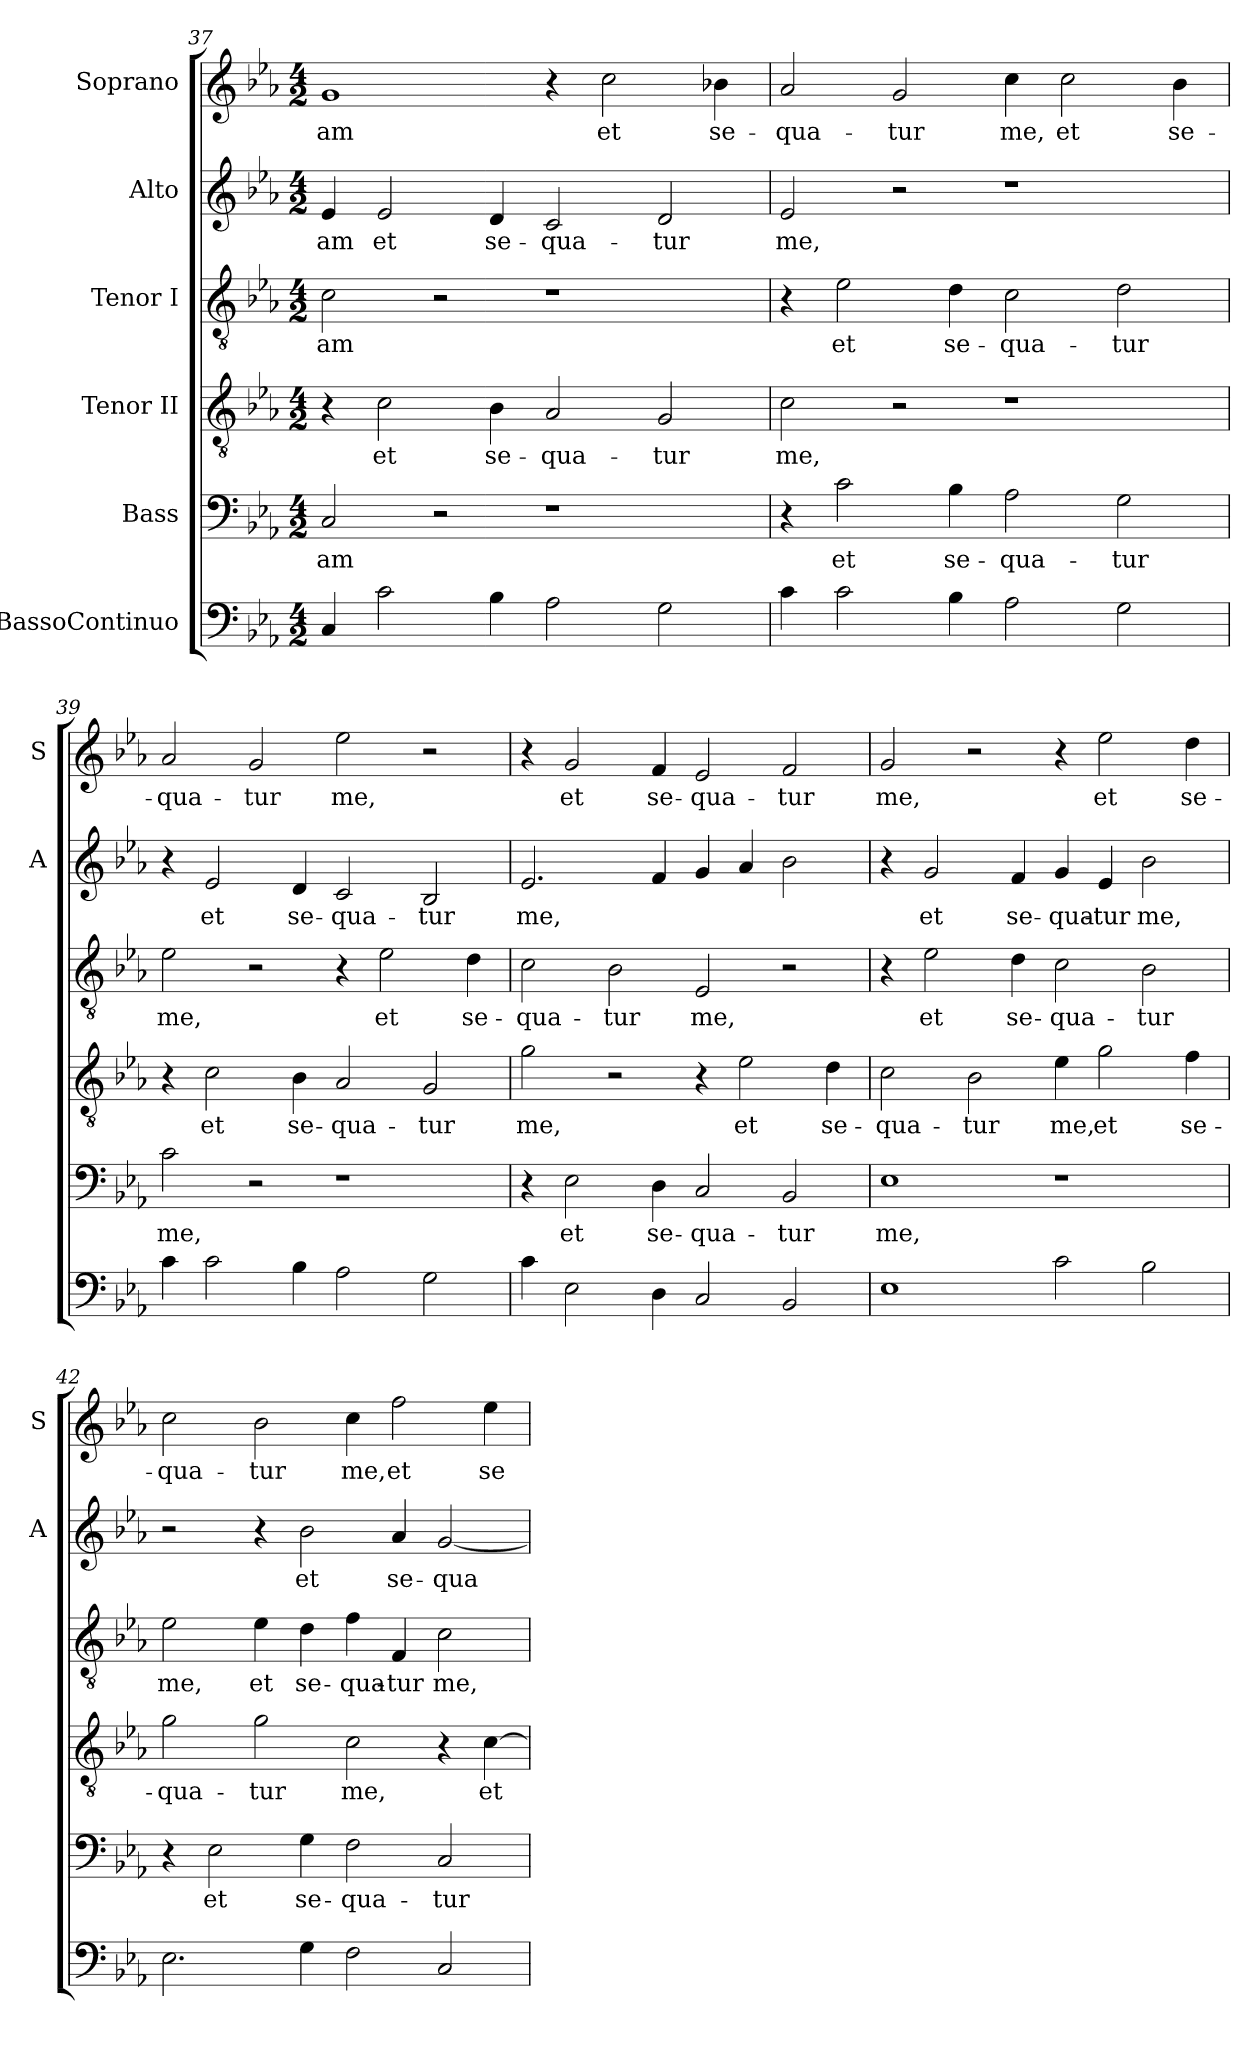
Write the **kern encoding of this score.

**kern	**kern	**text	**kern	**text	**kern	**text	**kern	**text	**kern	**text
*part6	*part5	*part5	*part4	*part4	*part3	*part3	*part2	*part2	*part1	*part1
*staff6	*staff5	*staff5	*staff4	*staff4	*staff3	*staff3	*staff2	*staff2	*staff1	*staff1
*I"BassoContinuo	*I"Bass	*	*I"Tenor II	*	*I"Tenor I	*	*I"Alto	*	*I"Soprano	*
*	*	*	*	*	*	*	*I'A	*	*I'S	*
*clefF4	*clefF4	*	*clefGv2	*	*clefGv2	*	*clefG2	*	*clefG2	*
*	*ITrd7c12	*	*ITrd7c12	*	*ITrd7c12	*	*ITrd7c12	*	*	*
*k[b-e-a-]	*k[b-e-a-]	*	*k[b-e-a-]	*	*k[b-e-a-]	*	*k[b-e-a-]	*	*k[b-e-a-]	*
*E-:	*E-:	*	*E-:	*	*E-:	*	*E-:	*	*E-:	*
*M4/2	*M4/2	*	*M4/2	*	*M4/2	*	*M4/2	*	*M4/2	*
=37	=37	=37	=37	=37	=37	=37	=37	=37	=37	=37
!	!	!LO:LY:b	!	!	!	!LO:LY:b	!	!LO:LY:b	!	!LO:LY:b
4C/	2CC/	-am	4r	.	2C\	-am	4E-/	-am	1g	-am
!	!	!	!	!LO:LY:b	!	!	!	!LO:LY:b	!	!
2c\	.	.	2C\	et	.	.	2E-/	et	.	.
.	2r	.	.	.	2r	.	.	.	.	.
!	!	!	!	!LO:LY:b	!	!	!	!LO:LY:b	!	!
4B-\	.	.	4BB-\	se-	.	.	4D/	se-	.	.
!	!	!	!	!LO:LY:b	!	!	!	!LO:LY:b	!	!
2A-\	1r	.	2AA-/	-qua-	1r	.	2C/	-qua-	4r	.
!	!	!	!	!	!	!	!	!	!	!LO:LY:b
.	.	.	.	.	.	.	.	.	2cc\	et
!	!	!	!	!LO:LY:b	!	!	!	!LO:LY:b	!	!
2G\	.	.	2GG/	-tur	.	.	2D/	-tur	.	.
!	!	!	!	!	!	!	!	!	!	!LO:LY:b
.	.	.	.	.	.	.	.	.	4b-X\	se-
=38	=38	=38	=38	=38	=38	=38	=38	=38	=38	=38
!	!	!	!	!LO:LY:b	!	!	!	!LO:LY:b	!	!LO:LY:b
4c\	4r	.	2C\	me,	4r	.	2E-/	me,	2a-/	-qua-
!	!	!LO:LY:b	!	!	!	!LO:LY:b	!	!	!	!
2c\	2C\	et	.	.	2E-\	et	.	.	.	.
!	!	!	!	!	!	!	!	!	!	!LO:LY:b
.	.	.	2r	.	.	.	2r	.	2g/	-tur
!	!	!LO:LY:b	!	!	!	!LO:LY:b	!	!	!	!
4B-\	4BB-\	se-	.	.	4D\	se-	.	.	.	.
!	!	!LO:LY:b	!	!	!	!LO:LY:b	!	!	!	!LO:LY:b
2A-\	2AA-\	-qua-	1r	.	2C\	-qua-	1r	.	4cc\	me,
!	!	!	!	!	!	!	!	!	!	!LO:LY:b
.	.	.	.	.	.	.	.	.	2cc\	et
!	!	!LO:LY:b	!	!	!	!LO:LY:b	!	!	!	!
2G\	2GG\	-tur	.	.	2D\	-tur	.	.	.	.
!	!	!	!	!	!	!	!	!	!	!LO:LY:b
.	.	.	.	.	.	.	.	.	4b-\	se-
!!LO:LB:g=z
=39	=39	=39	=39	=39	=39	=39	=39	=39	=39	=39
!	!	!LO:LY:b	!	!	!	!LO:LY:b	!	!	!	!LO:LY:b
4c\	2C\	me,	4r	.	2E-\	me,	4r	.	2a-/	-qua-
!	!	!	!	!LO:LY:b	!	!	!	!LO:LY:b	!	!
2c\	.	.	2C\	et	.	.	2E-/	et	.	.
!	!	!	!	!	!	!	!	!	!	!LO:LY:b
.	2r	.	.	.	2r	.	.	.	2g/	-tur
!	!	!	!	!LO:LY:b	!	!	!	!LO:LY:b	!	!
4B-\	.	.	4BB-\	se-	.	.	4D/	se-	.	.
!	!	!	!	!LO:LY:b	!	!	!	!LO:LY:b	!	!LO:LY:b
2A-\	1r	.	2AA-/	-qua-	4r	.	2C/	-qua-	2ee-\	me,
!	!	!	!	!	!	!LO:LY:b	!	!	!	!
.	.	.	.	.	2E-\	et	.	.	.	.
!	!	!	!	!LO:LY:b	!	!	!	!LO:LY:b	!	!
2G\	.	.	2GG/	-tur	.	.	2BB-/	-tur	2r	.
!	!	!	!	!	!	!LO:LY:b	!	!	!	!
.	.	.	.	.	4D\	se-	.	.	.	.
=40	=40	=40	=40	=40	=40	=40	=40	=40	=40	=40
!	!	!	!	!LO:LY:b	!	!LO:LY:b	!	!LO:LY:b	!	!
4c\	4r	.	2G\	me,	2C\	-qua-	2.E-/	me,	4r	.
!	!	!LO:LY:b	!	!	!	!	!	!	!	!LO:LY:b
2E-\	2EE-\	et	.	.	.	.	.	.	2g/	et
!	!	!	!	!	!	!LO:LY:b	!	!	!	!
.	.	.	2r	.	2BB-\	-tur	.	.	.	.
!	!	!LO:LY:b	!	!	!	!	!	!	!	!LO:LY:b
4D\	4DD\	se-	.	.	.	.	4F/	.	4f/	se-
!	!	!LO:LY:b	!	!	!	!LO:LY:b	!	!	!	!LO:LY:b
2C/	2CC/	-qua-	4r	.	2EE-/	me,	4G/	.	2e-/	-qua-
!	!	!	!	!LO:LY:b	!	!	!	!	!	!
.	.	.	2E-\	et	.	.	4A-/	.	.	.
!	!	!LO:LY:b	!	!	!	!	!	!	!	!LO:LY:b
2BB-/	2BBB-/	-tur	.	.	2r	.	2B-\	.	2f/	-tur
!	!	!	!	!LO:LY:b	!	!	!	!	!	!
.	.	.	4D\	se-	.	.	.	.	.	.
=41	=41	=41	=41	=41	=41	=41	=41	=41	=41	=41
!	!	!LO:LY:b	!	!LO:LY:b	!	!	!	!	!	!LO:LY:b
1E-	1EE-	me,	2C\	-qua-	4r	.	4r	.	2g/	me,
!	!	!	!	!	!	!LO:LY:b	!	!LO:LY:b	!	!
.	.	.	.	.	2E-\	et	2G/	et	.	.
!	!	!	!	!LO:LY:b	!	!	!	!	!	!
.	.	.	2BB-\	-tur	.	.	.	.	2r	.
!	!	!	!	!	!	!LO:LY:b	!	!LO:LY:b	!	!
.	.	.	.	.	4D\	se-	4F/	se-	.	.
!	!	!	!	!LO:LY:b	!	!LO:LY:b	!	!LO:LY:b	!	!
2c\	1r	.	4E-\	me,	2C\	-qua-	4G/	-qua-	4r	.
!	!	!	!	!LO:LY:b	!	!	!	!LO:LY:b	!	!LO:LY:b
.	.	.	2G\	et	.	.	4E-/	-tur	2ee-\	et
!	!	!	!	!	!	!LO:LY:b	!	!LO:LY:b	!	!
2B-\	.	.	.	.	2BB-\	-tur	2B-\	me,	.	.
!	!	!	!	!LO:LY:b	!	!	!	!	!	!LO:LY:b
.	.	.	4F\	se-	.	.	.	.	4dd\	se-
!!LO:PB:g=z
=42	=42	=42	=42	=42	=42	=42	=42	=42	=42	=42
!	!	!	!	!LO:LY:b	!	!LO:LY:b	!	!	!	!LO:LY:b
2.E-\	4r	.	2G\	-qua-	2E-\	me,	2r	.	2cc\	-qua-
!	!	!LO:LY:b	!	!	!	!	!	!	!	!
.	2EE-\	et	.	.	.	.	.	.	.	.
!	!	!	!	!LO:LY:b	!	!LO:LY:b	!	!	!	!LO:LY:b
.	.	.	2G\	-tur	4E-\	et	4r	.	2b-\	-tur
!	!	!LO:LY:b	!	!	!	!LO:LY:b	!	!LO:LY:b	!	!
4G\	4GG\	se-	.	.	4D\	se-	2B-\	et	.	.
!	!	!LO:LY:b	!	!LO:LY:b	!	!LO:LY:b	!	!	!	!LO:LY:b
2F\	2FF\	-qua-	2C\	me,	4F\	-qua-	.	.	4cc\	me,
!	!	!	!	!	!	!LO:LY:b	!	!LO:LY:b	!	!LO:LY:b
.	.	.	.	.	4FF/	-tur	4A-/	se-	2ff\	et
!	!	!LO:LY:b	!	!	!	!LO:LY:b	!	!LO:LY:b	!	!
2C/	2CC/	-tur	4r	.	2C\	me,	[<2G/	-qua-	.	.
!	!	!	!	!LO:LY:b	!	!	!	!	!	!LO:LY:b
.	.	.	[>4C\	et	.	.	.	.	4ee-\	se-
=	=	=	=	=	=	=	=	=	=	=
*-	*-	*-	*-	*-	*-	*-	*-	*-	*-	*-
